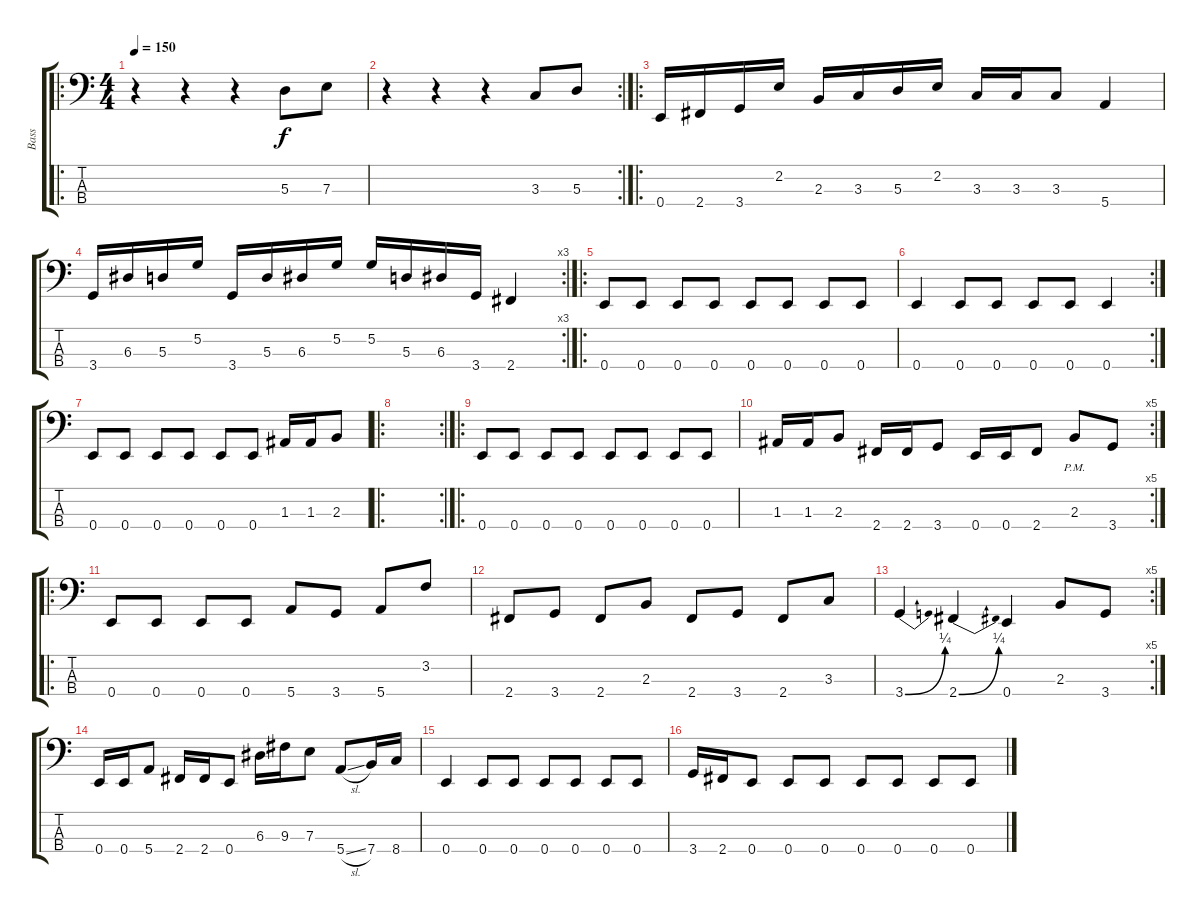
\track ("Bass" "Bass") {instrument electricbasspick}
\staff {score tabs}
\tuning (G2 D2 A1 E1) {hide}
\ro
\ts (4 4)
\tempo 150
\clef f4
\ks c
r.4{dy f instrument electricbasspick} r.4 r.4 5.3.8 7.3.8 |
\rc 2
r.4 r.4 r.4 3.3.8 5.3.8 |
\ro
0.4.16 2.4.16 3.4.16 2.2.16 2.3.16 3.3.16 5.3.16 2.2.16 3.3.16 3.3.16 3.3.8 5.4.4 |
\rc 3
3.4.16 6.3.16 5.3.16 5.2.16 3.4.16 5.3.16 6.3.16 5.2.16 5.2.16 5.3.16 6.3.16 3.4.16 2.4.4 |
\ro
0.4.8 0.4.8 0.4.8 0.4.8 0.4.8 0.4.8 0.4.8 0.4.8 |
\rc 2
0.4.4 0.4.8 0.4.8 0.4.8 0.4.8 0.4.4 |
0.4.8 0.4.8 0.4.8 0.4.8 0.4.8 0.4.8 1.3.16 1.3.16 2.3.8 |
\ro
\rc 2
|
\ro
0.4.8 0.4.8 0.4.8 0.4.8 0.4.8 0.4.8 0.4.8 0.4.8 |
\rc 5
1.3.16 1.3.16 2.3.8 2.4.16 2.4.16 3.4.8 0.4.16 0.4.16 2.4.8 2.3{pm}.8 3.4.8 |
\ro
0.4.8 0.4.8 0.4.8 0.4.8 5.4.8 3.4.8 5.4.8 3.2.8 |
2.4.8 3.4.8 2.4.8 2.3.8 2.4.8 3.4.8 2.4.8 3.3.8 |
\rc 5
3.4{be (bend 0 0 60 1)}.4 2.4{be (bend 0 0 60 1)}.4 0.4.4 2.3.8 3.4.8 |
0.4.16 0.4.16 5.4.8 2.4.16 2.4.16 0.4.8 6.3.16 9.3.16 7.3.8 5.4{sl}.8 7.4.16 8.4.16 |
0.4.4 0.4.8 0.4.8 0.4.8 0.4.8 0.4.8 0.4.8 |
3.4.16 2.4.16 0.4.8 0.4.8 0.4.8 0.4.8 0.4.8 0.4.8 0.4.8
